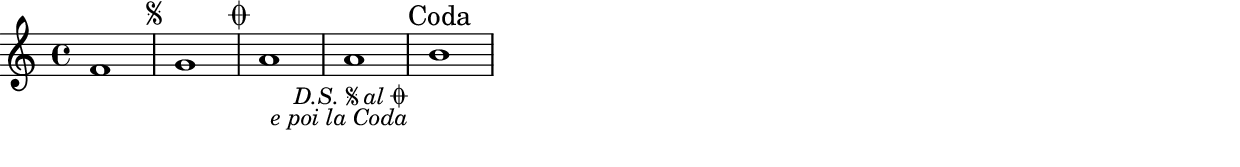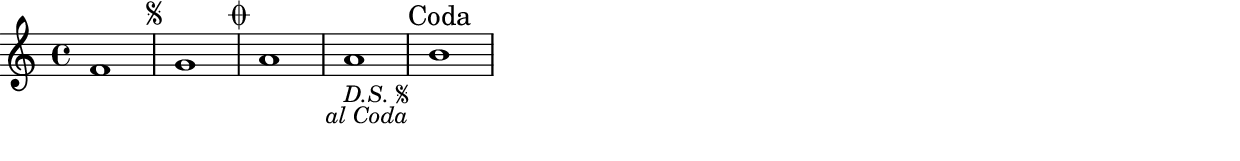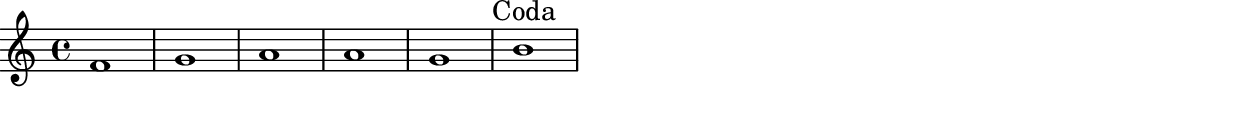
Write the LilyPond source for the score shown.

%% Generated by lilypond-book
%% Options: [exampleindent=10.16\mm,indent=0\mm,line-width=160\mm]
\include "lilypond-book-preamble.ly"


% ****************************************************************
% Start cut-&-pastable-section
% ****************************************************************

#(ly:set-option 'eps-box-padding 3.000000)



\paper {
  indent = 0\mm
  line-width = 160\mm
  % offset the left padding, also add 1mm as lilypond creates cropped
  % images with a little space on the right
  line-width = #(- line-width (* mm  3.000000) (* mm 1))
}

\layout {
  
}




% ****************************************************************
% ly snippet:
% ****************************************************************
\sourcefilename "/lilypond-2.24.3/input/regression/repeat-ds-al-coda.ly"
\sourcefileline 0
\version "2.23.6"

#(ly:set-option 'warning-as-error #t)

\header {
  texidoc="This tests @emph{D.S. al Coda} form and how it unfolds."
}

piece = \new Voice \fixed c' {
  f1
  \repeat segno 2 {
    g1
    \alternative {
      { a1 | 1 }
      <>
    }
  }
  \sectionLabel "Coda"
  b1
}

\new Score {
  \new Staff \with { instrumentName = "default" } \piece
}

\new Score \with {
  dalSegnoTextFormatter = #format-dal-segno-text-brief
} {
  \new Staff \with { instrumentName = "brief" } \piece
}

\new Score {
  \new Staff \with { instrumentName = "unfolded" } \unfoldRepeats \piece
}



% ****************************************************************
% end ly snippet
% ****************************************************************
